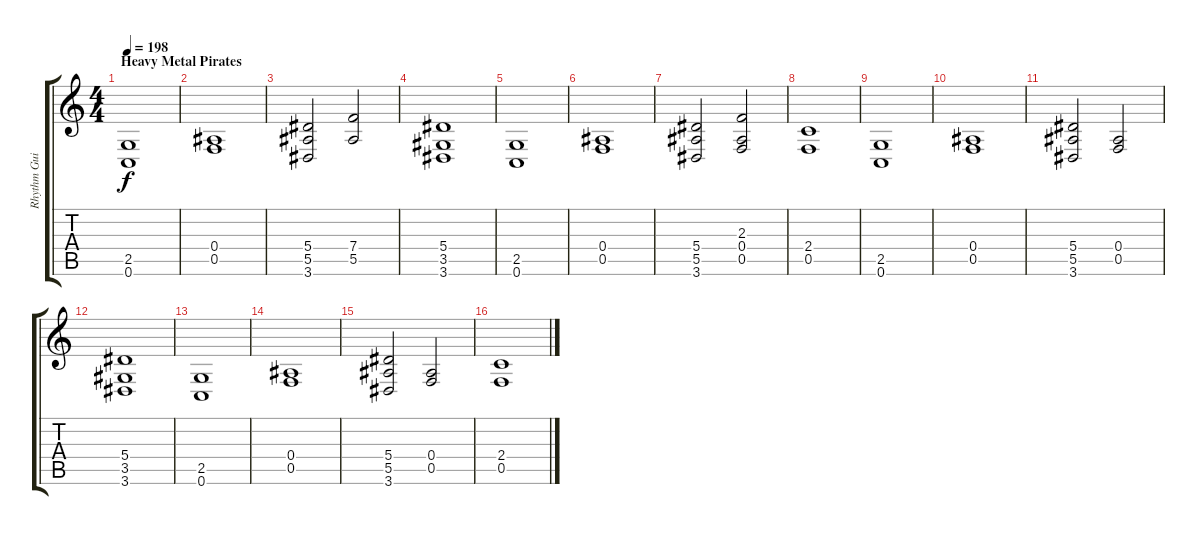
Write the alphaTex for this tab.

\track ("Rhythm Guitar" "Rhythm Gui") {instrument distortionguitar}
\staff {score tabs}
\tuning (C4 G3 Eb3 Bb2 F2 C2) {hide}
\ts (4 4)
\section ("" "Heavy Metal Pirates")
\tempo 198
\clef g2
\ks c
(2.5 0.6).1{dy f volume 12 balance 8} |
(0.4 0.5).1 |
(5.4 5.5 3.6).2 (7.4 5.5).2 |
(5.4 3.5 3.6).1 |
(2.5 0.6).1 |
(0.4 0.5).1 |
(5.4 5.5 3.6).2 (2.3 0.4 0.5).2 |
(2.4 0.5).1 |
(2.5 0.6).1 |
(0.4 0.5).1 |
(5.4 5.5 3.6).2 (0.4 0.5).2 |
(5.4 3.5 3.6).1 |
(2.5 0.6).1 |
(0.4 0.5).1 |
(5.4 5.5 3.6).2 (0.4 0.5).2 |
(2.4 0.5).1
